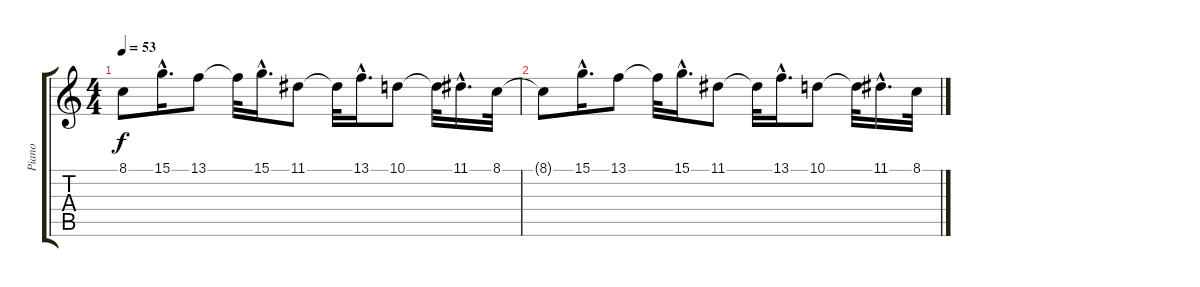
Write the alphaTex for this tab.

\track ("Piano" "Piano") {instrument electricpiano1}
\staff {score tabs}
\tuning (E4 B3 G3 D3 A2 E2) {hide}
\ts (4 4)
\tempo 53
\clef g2
\ks c
8.1{t}.8{dy f} 15.1{hac}.16{d} 13.1.8 13.1{t}.32 15.1{hac}.16{d} 11.1.8 11.1{t}.32 13.1{hac}.16{d} 10.1.8 10.1{t}.32 11.1{hac}.16{d} 8.1.32 |
8.1{t}.8 15.1{hac}.16{d} 13.1.8 13.1{t}.32 15.1{hac}.16{d} 11.1.8 11.1{t}.32 13.1{hac}.16{d} 10.1.8 10.1{t}.32 11.1{hac}.16{d} 8.1.32
